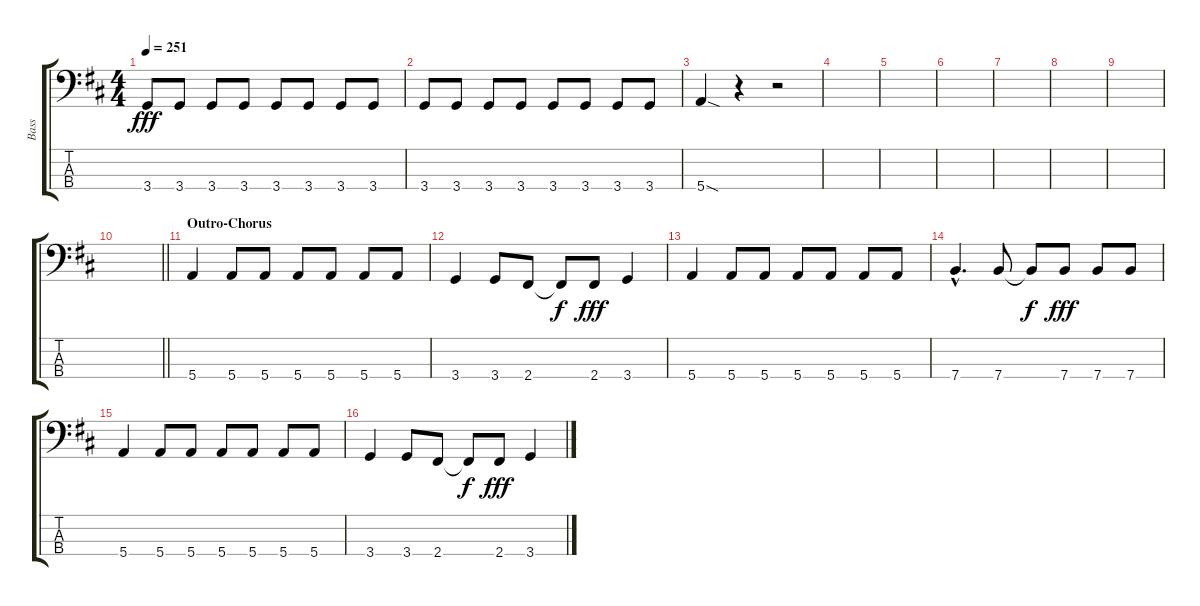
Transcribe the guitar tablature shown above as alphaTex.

\track ("Bass" "Bass") {instrument electricbassfinger}
\staff {score tabs}
\tuning (G2 D2 A1 E1) {hide}
\ts (4 4)
\tempo 251
\clef f4
\ks d
3.4.8{dy fff} 3.4.8 3.4.8 3.4.8 3.4.8 3.4.8 3.4.8 3.4.8 |
3.4.8 3.4.8 3.4.8 3.4.8 3.4.8 3.4.8 3.4.8 3.4.8 |
5.4{sod}.4 r.4 r.2 |
|
|
|
|
|
|
\barLineRight lightlight
|
\section ("" "Outro-Chorus")
5.4.4 5.4.8 5.4.8 5.4.8 5.4.8 5.4.8 5.4.8 |
3.4.4 3.4.8 2.4.8 2.4{t}.8{dy f} 2.4.8{dy fff} 3.4.4 |
5.4.4 5.4.8 5.4.8 5.4.8 5.4.8 5.4.8 5.4.8 |
7.4{hac}.4{d} 7.4.8 7.4{t}.8{dy f} 7.4.8{dy fff} 7.4.8 7.4.8 |
5.4.4 5.4.8 5.4.8 5.4.8 5.4.8 5.4.8 5.4.8 |
3.4.4 3.4.8 2.4.8 2.4{t}.8{dy f} 2.4.8{dy fff} 3.4.4
